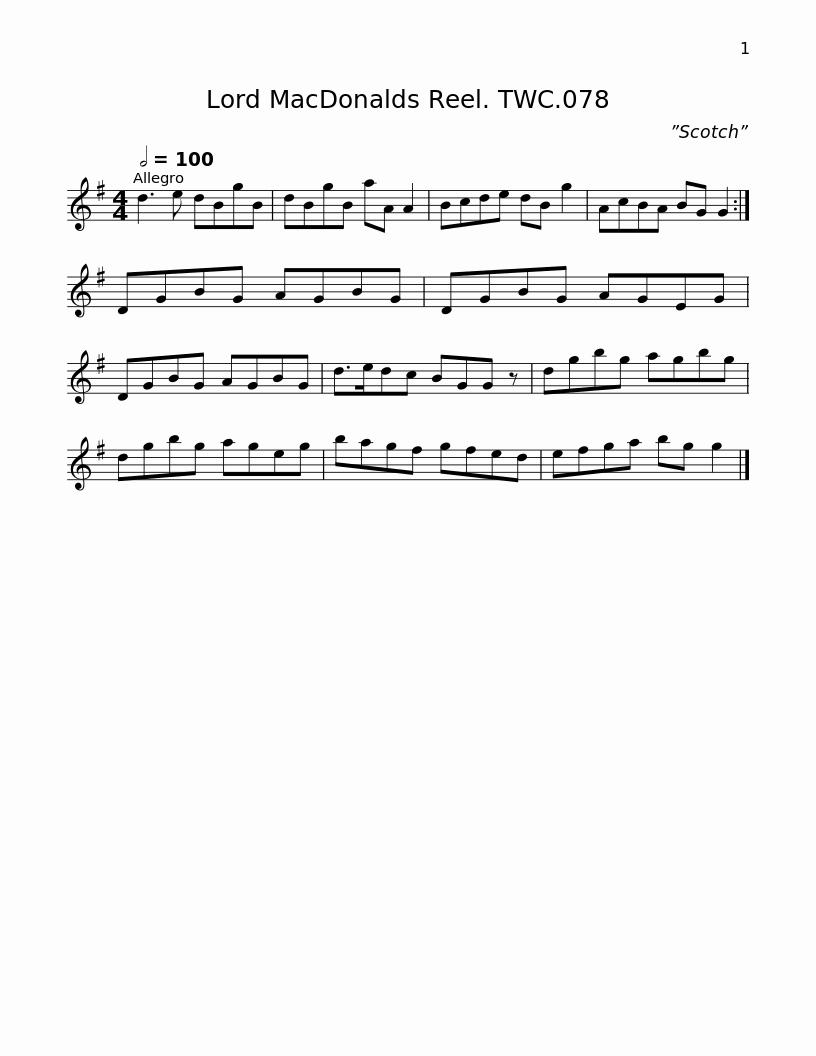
X:1
L:1/8
Q:1/2=100
M:4/4
I:linebreak $
K:G
V:1 treble
V:1
 d3 e dBgB | dBgB aA A2 | Bcde dB g2 | AcBA BG G2 :| DGBG AGBG | %5
 DGBG AGEG |$ DGBG AGBG | d>edc BGG z | dgbg agbg | dgbg ageg | %10
 bagf gfed |$ efga bg g2 |] %12
